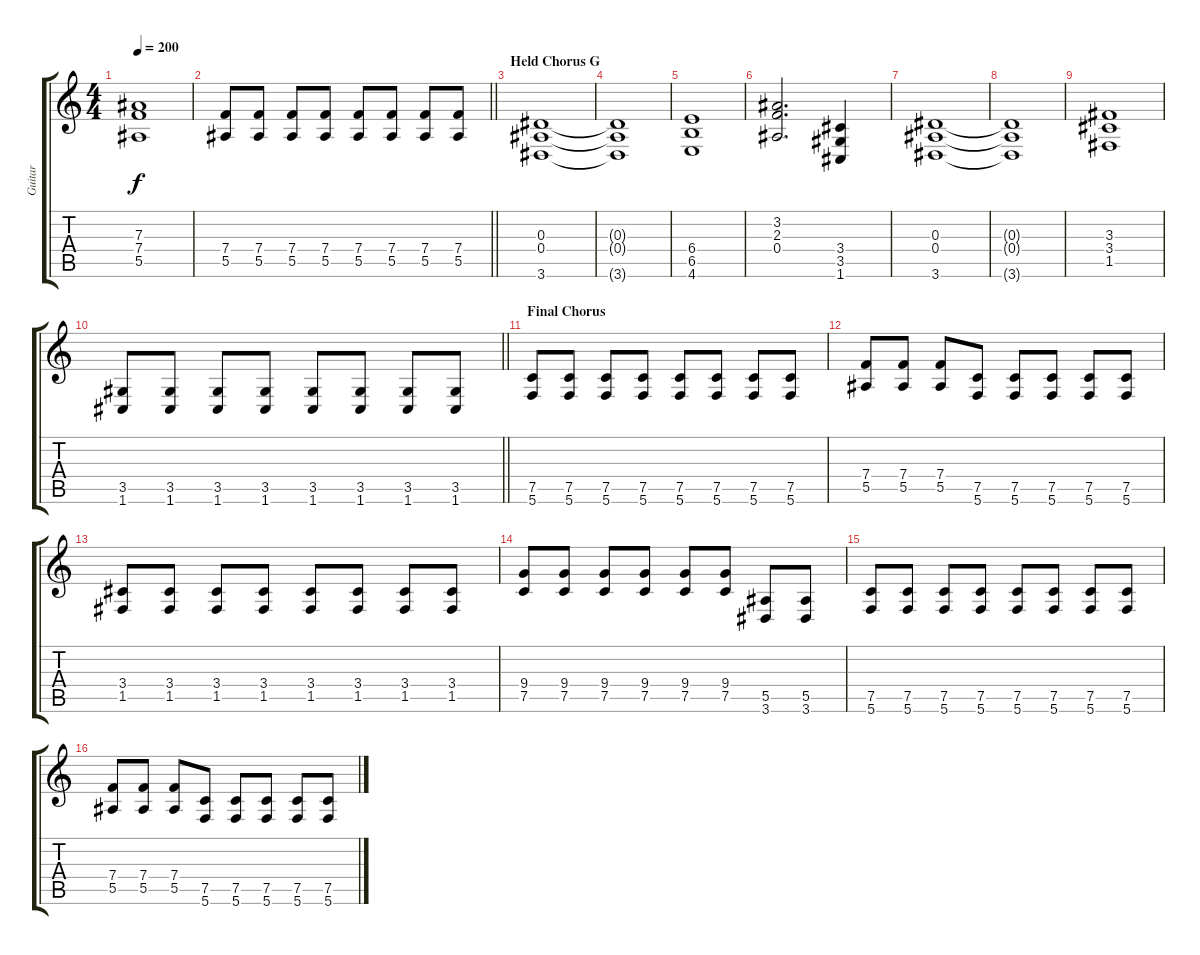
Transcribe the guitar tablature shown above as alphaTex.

\track ("Guitar" "Guitar") {instrument distortionguitar}
\staff {score tabs}
\tuning (C4 G3 Eb3 Bb2 F2 C2) {hide}
\ts (4 4)
\tempo 200
\clef g2
\ks c
(7.3 7.4 5.5).1{dy f} |
\barLineRight lightlight
(7.4 5.5).8 (7.4 5.5).8 (7.4 5.5).8 (7.4 5.5).8 (7.4 5.5).8 (7.4 5.5).8 (7.4 5.5).8 (7.4 5.5).8 |
\section ("" "Held Chorus G")
(0.3 0.4 3.6).1 |
(0.3{t} 0.4{t} 3.6{t}).1 |
(6.4 6.5 4.6).1 |
(3.2 2.3 0.4).2{d} (3.4 3.5 1.6).4 |
(0.3 0.4 3.6).1 |
(0.3{t} 0.4{t} 3.6{t}).1 |
(3.3 3.4 1.5).1 |
\barLineRight lightlight
(3.5 1.6).8 (3.5 1.6).8 (3.5 1.6).8 (3.5 1.6).8 (3.5 1.6).8 (3.5 1.6).8 (3.5 1.6).8 (3.5 1.6).8 |
\section ("" "Final Chorus")
(7.5 5.6).8 (7.5 5.6).8 (7.5 5.6).8 (7.5 5.6).8 (7.5 5.6).8 (7.5 5.6).8 (7.5 5.6).8 (7.5 5.6).8 |
(7.4 5.5).8 (7.4 5.5).8 (7.4 5.5).8 (7.5 5.6).8 (7.5 5.6).8 (7.5 5.6).8 (7.5 5.6).8 (7.5 5.6).8 |
(3.4 1.5).8 (3.4 1.5).8 (3.4 1.5).8 (3.4 1.5).8 (3.4 1.5).8 (3.4 1.5).8 (3.4 1.5).8 (3.4 1.5).8 |
(9.4 7.5).8 (9.4 7.5).8 (9.4 7.5).8 (9.4 7.5).8 (9.4 7.5).8 (9.4 7.5).8 (5.5 3.6).8 (5.5 3.6).8 |
(7.5 5.6).8 (7.5 5.6).8 (7.5 5.6).8 (7.5 5.6).8 (7.5 5.6).8 (7.5 5.6).8 (7.5 5.6).8 (7.5 5.6).8 |
(7.4 5.5).8 (7.4 5.5).8 (7.4 5.5).8 (7.5 5.6).8 (7.5 5.6).8 (7.5 5.6).8 (7.5 5.6).8 (7.5 5.6).8
